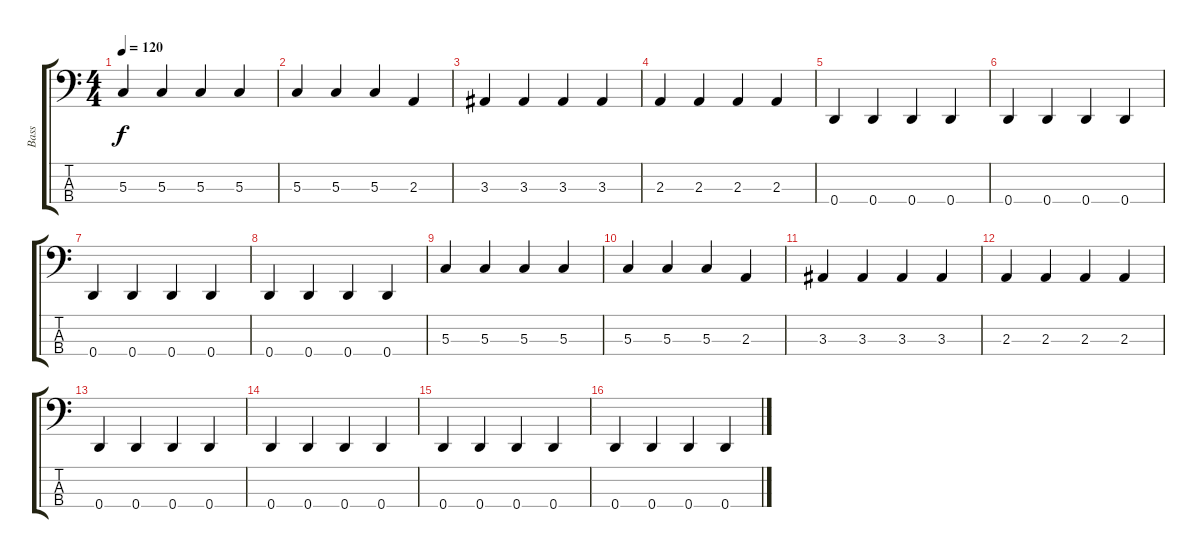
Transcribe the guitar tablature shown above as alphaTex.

\track ("Bass" "Bass") {instrument electricbasspick}
\staff {score tabs}
\tuning (F2 C2 G1 D1) {hide}
\ts (4 4)
\tempo 120
\clef f4
\ks c
5.3.4{dy f} 5.3.4 5.3.4 5.3.4 |
5.3.4 5.3.4 5.3.4 2.3.4 |
3.3.4 3.3.4 3.3.4 3.3.4 |
2.3.4 2.3.4 2.3.4 2.3.4 |
0.4.4 0.4.4 0.4.4 0.4.4 |
0.4.4 0.4.4 0.4.4 0.4.4 |
0.4.4 0.4.4 0.4.4 0.4.4 |
0.4.4 0.4.4 0.4.4 0.4.4 |
5.3.4 5.3.4 5.3.4 5.3.4 |
5.3.4 5.3.4 5.3.4 2.3.4 |
3.3.4 3.3.4 3.3.4 3.3.4 |
2.3.4 2.3.4 2.3.4 2.3.4 |
0.4.4 0.4.4 0.4.4 0.4.4 |
0.4.4 0.4.4 0.4.4 0.4.4 |
0.4.4 0.4.4 0.4.4 0.4.4 |
0.4.4 0.4.4 0.4.4 0.4.4
